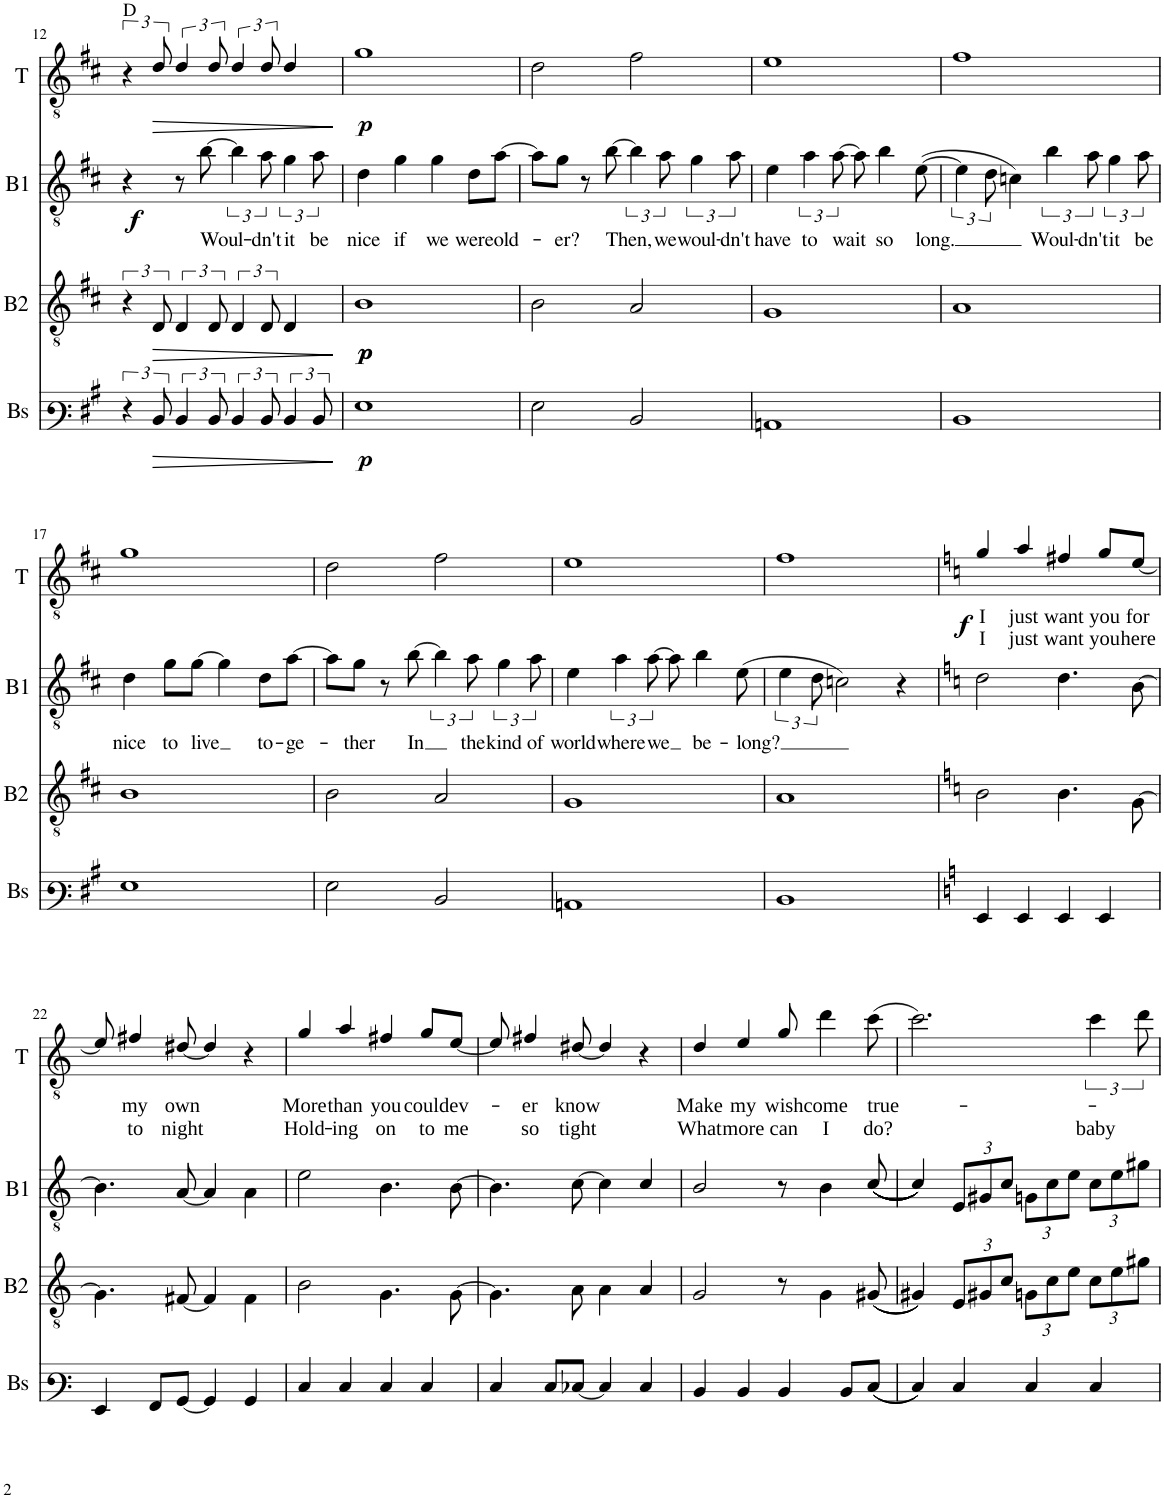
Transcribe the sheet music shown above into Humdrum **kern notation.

**kern	**dynam	**kern	**dynam	**kern	**text	**dynam	**kern	**text	**text	**dynam
*part4	*part4	*part3	*part3	*part2	*part2	*part2	*part1	*part1	*part1	*part1
*staff4	*staff4	*staff3	*staff3	*staff2	*staff2	*staff2	*staff1	*staff1	*staff1	*staff1
*I"Bass	*	*I"Bari 2	*	*I"Bari 1	*	*	*I"Tenor	*	*	*
*I'Bs	*	*I'B2	*	*I'B1	*	*	*I'T	*	*	*
!!LO:PB:g=z
*clefF3	*	*clefGv2	*	*clefGv2	*	*	*clefGv2	*	*	*
*k[f#c#]	*	*k[f#c#]	*	*k[f#c#]	*	*	*k[f#c#]	*	*	*
*M4/4	*	*M4/4	*	*M4/4	*	*	*M4/4	*	*	*
=12	=12	=12	=12	=12	=12	=12	=12	=12	=12	=12
!	!	!	!	!	!	!	!LO:TX:a:t=D	!	!	!
!	!	!	!	!	!	!LO:DY:b	!	!	!	!
6r	.	6r	.	4r	.	f	6r	.	.	.
!	!LO:HP:b	!	!LO:HP:b	!	!	!	!	!	!	!LO:HP:b
12D/	>	12D/	>	.	.	.	12d/	.	.	>
6D/	.	6D/	.	8r	.	.	6d/	.	.	.
!	!	!	!	!	!LO:LY:b	!	!	!	!	!
.	.	.	.	[8b\	Woul-	.	.	.	.	.
12D/	.	12D/	.	.	.	.	12d/	.	.	.
6D/	.	6D/	.	6b\]	.	.	6d/	.	.	.
!	!	!	!	!	!LO:LY:b	!	!	!	!	!
12D/	.	12D/	.	12a\	-dn't	.	12d/	.	.	.
!	!	!	!	!	!LO:LY:b	!	!	!	!	!
6D/	.	4D/	.	6g\	it	.	4d/	.	.	.
!	!	!	!	!	!LO:LY:b	!	!	!	!	!
12D/	.	.	.	12a\	be	.	.	.	.	.
.	]	.	]	.	.	.	.	.	.	]
=13	=13	=13	=13	=13	=13	=13	=13	=13	=13	=13
!	!LO:DY:b	!	!LO:DY:b	!	!LO:LY:b	!	!	!	!	!
!	!	!	!LO:DY:n=1:b	!	!	!	!	!	!	!LO:DY:b
1G	p	1B	p p	4d\	nice	.	1g	.	.	p
!	!	!	!	!	!LO:LY:b	!	!	!	!	!
.	.	.	.	4g\	if	.	.	.	.	.
!	!	!	!	!	!LO:LY:b	!	!	!	!	!
.	.	.	.	4g\	we	.	.	.	.	.
!	!	!	!	!	!LO:LY:b	!	!	!	!	!
.	.	.	.	8d\L	were	.	.	.	.	.
!	!	!	!	!	!LO:LY:b	!	!	!	!	!
.	.	.	.	[8a\J	old-	.	.	.	.	.
=14	=14	=14	=14	=14	=14	=14	=14	=14	=14	=14
2G\	.	2B\	.	8a\L]	.	.	2d\	.	.	.
!	!	!	!	!	!LO:LY:b	!	!	!	!	!
.	.	.	.	8g\J	-er?	.	.	.	.	.
.	.	.	.	8r	.	.	.	.	.	.
!	!	!	!	!	!LO:LY:b	!	!	!	!	!
.	.	.	.	[8b\	-Then,	.	.	.	.	.
2D/	.	2A/	.	6b\]	.	.	2f#\	.	.	.
!	!	!	!	!	!LO:LY:b	!	!	!	!	!
.	.	.	.	12a\	we	.	.	.	.	.
!	!	!	!	!	!LO:LY:b	!	!	!	!	!
.	.	.	.	6g\	woul-	.	.	.	.	.
!	!	!	!	!	!LO:LY:b	!	!	!	!	!
.	.	.	.	12a\	-dn't	.	.	.	.	.
=15	=15	=15	=15	=15	=15	=15	=15	=15	=15	=15
!	!	!	!	!	!LO:LY:b	!	!	!	!	!
1Cn	.	1G	.	4e\	have	.	1e	.	.	.
!	!	!	!	!	!LO:LY:b	!	!	!	!	!
.	.	.	.	6a\	to	.	.	.	.	.
!	!	!	!	!	!LO:LY:b	!	!	!	!	!
.	.	.	.	[12a\	wait	.	.	.	.	.
.	.	.	.	8a\]	.	.	.	.	.	.
!	!	!	!	!	!LO:LY:b	!	!	!	!	!
.	.	.	.	4b\	so	.	.	.	.	.
!	!	!	!	!	!LO:LY:b	!	!	!	!	!
.	.	.	.	([8e\	long.	.	.	.	.	.
=16	=16	=16	=16	=16	=16	=16	=16	=16	=16	=16
1D	.	1A	.	6e\]	.	.	1f#	.	.	.
.	.	.	.	12d\	.	.	.	.	.	.
.	.	.	.	4cn\)	.	.	.	.	.	.
!	!	!	!	!	!LO:LY:b	!	!	!	!	!
.	.	.	.	6b\	Woul-	.	.	.	.	.
!	!	!	!	!	!LO:LY:b	!	!	!	!	!
.	.	.	.	12a\	-dn't	.	.	.	.	.
!	!	!	!	!	!LO:LY:b	!	!	!	!	!
.	.	.	.	6g\	it	.	.	.	.	.
!	!	!	!	!	!LO:LY:b	!	!	!	!	!
.	.	.	.	12a\	be	.	.	.	.	.
!!LO:LB:g=z
=17	=17	=17	=17	=17	=17	=17	=17	=17	=17	=17
!	!	!	!	!	!LO:LY:b	!	!	!	!	!
1G	.	1B	.	4d\	nice	.	1g	.	.	.
!	!	!	!	!	!LO:LY:b	!	!	!	!	!
.	.	.	.	8g\L	to	.	.	.	.	.
!	!	!	!	!	!LO:LY:b	!	!	!	!	!
.	.	.	.	[8g\J	live	.	.	.	.	.
.	.	.	.	4g\]	.	.	.	.	.	.
!	!	!	!	!	!LO:LY:b	!	!	!	!	!
.	.	.	.	8d\L	to-	.	.	.	.	.
!	!	!	!	!	!LO:LY:b	!	!	!	!	!
.	.	.	.	[8a\J	-ge-	.	.	.	.	.
=18	=18	=18	=18	=18	=18	=18	=18	=18	=18	=18
2G\	.	2B\	.	8a\L]	.	.	2d\	.	.	.
!	!	!	!	!	!LO:LY:b	!	!	!	!	!
.	.	.	.	8g\J	-ther	.	.	.	.	.
.	.	.	.	8r	.	.	.	.	.	.
!	!	!	!	!	!LO:LY:b	!	!	!	!	!
.	.	.	.	[8b\	-In	.	.	.	.	.
2D/	.	2A/	.	6b\]	.	.	2f#\	.	.	.
!	!	!	!	!	!LO:LY:b	!	!	!	!	!
.	.	.	.	12a\	the	.	.	.	.	.
!	!	!	!	!	!LO:LY:b	!	!	!	!	!
.	.	.	.	6g\	kind	.	.	.	.	.
!	!	!	!	!	!LO:LY:b	!	!	!	!	!
.	.	.	.	12a\	of	.	.	.	.	.
=19	=19	=19	=19	=19	=19	=19	=19	=19	=19	=19
!	!	!	!	!	!LO:LY:b	!	!	!	!	!
1Cn	.	1G	.	4e\	world	.	1e	.	.	.
!	!	!	!	!	!LO:LY:b	!	!	!	!	!
.	.	.	.	6a\	where	.	.	.	.	.
!	!	!	!	!	!LO:LY:b	!	!	!	!	!
.	.	.	.	[12a\	we	.	.	.	.	.
.	.	.	.	8a\]	.	.	.	.	.	.
!	!	!	!	!	!LO:LY:b	!	!	!	!	!
.	.	.	.	4b\	be-	.	.	.	.	.
!	!	!	!	!	!LO:LY:b	!	!	!	!	!
.	.	.	.	(8e\	-long?	.	.	.	.	.
=20	=20	=20	=20	=20	=20	=20	=20	=20	=20	=20
1D	.	1A	.	6e\	.	.	1f#	.	.	.
.	.	.	.	12d\	.	.	.	.	.	.
.	.	.	.	2cn\)	.	.	.	.	.	.
.	.	.	.	4r	.	.	.	.	.	.
=21	=21	=21	=21	=21	=21	=21	=21	=21	=21	=21
*k[]	*	*k[]	*	*k[]	*	*	*k[]	*	*	*
!	!	!	!	!	!	!	!	!LO:LY:b	!LO:LY:b	!LO:DY:b
4GG/	.	2B\	.	2d\	.	.	4g/	I	I	f
!	!	!	!	!	!	!	!	!LO:LY:b	!LO:LY:b	!
4GG/	.	.	.	.	.	.	4a/	just	just	.
!	!	!	!	!	!	!	!	!LO:LY:b	!LO:LY:b	!
4GG/	.	4.B\	.	4.d\	.	.	4f#X/	want	want	.
!	!	!	!	!	!	!	!	!LO:LY:b	!LO:LY:b	!
4GG/	.	.	.	.	.	.	8g/L	you	you	.
!	!	!	!	!	!	!	!	!LO:LY:b	!LO:LY:b	!
.	.	[8G\	.	[8B\	.	.	[8e/J	for	here	.
!!LO:LB:g=z
=22	=22	=22	=22	=22	=22	=22	=22	=22	=22	=22
4GG/	.	4.G\]	.	4.B\]	.	.	8e/]	.	.	.
!	!	!	!	!	!	!	!	!LO:LY:b	!LO:LY:b	!
.	.	.	.	.	.	.	4f#X/	my	to	.
8AA/L	.	.	.	.	.	.	.	.	.	.
!	!	!	!	!	!	!	!	!LO:LY:b	!LO:LY:b	!
[8BB/J	.	[8F#X/	.	[8A/	.	.	[8d#X/	own	night	.
4BB/]	.	4F#/]	.	4A/]	.	.	4d#/]	.	.	.
4BB/	.	4F#\	.	4A\	.	.	4r	.	.	.
=23	=23	=23	=23	=23	=23	=23	=23	=23	=23	=23
!	!	!	!	!	!	!	!	!LO:LY:b	!LO:LY:b	!
4E/	.	2B\	.	2e\	.	.	4g/	More	Hold-	.
!	!	!	!	!	!	!	!	!LO:LY:b	!LO:LY:b	!
4E/	.	.	.	.	.	.	4a/	than	-ing	.
!	!	!	!	!	!	!	!	!LO:LY:b	!LO:LY:b	!
4E/	.	4.G\	.	4.B\	.	.	4f#X/	you	on	.
!	!	!	!	!	!	!	!	!LO:LY:b	!LO:LY:b	!
4E/	.	.	.	.	.	.	8g/L	could	to	.
!	!	!	!	!	!	!	!	!LO:LY:b	!LO:LY:b	!
.	.	[8G\	.	[8B\	.	.	[8e/J	ev-	me	.
=24	=24	=24	=24	=24	=24	=24	=24	=24	=24	=24
4E/	.	4.G\]	.	4.B\]	.	.	8e/]	.	.	.
!	!	!	!	!	!	!	!	!LO:LY:b	!LO:LY:b	!
.	.	.	.	.	.	.	4f#X/	-er	so	.
8E/L	.	.	.	.	.	.	.	.	.	.
!	!	!	!	!	!	!	!	!LO:LY:b	!LO:LY:b	!
[8E-X/J	.	8A\	.	[8c\	.	.	[8d#X/	know	tight	.
4E-/]	.	4A\	.	4c\]	.	.	4d#/]	.	.	.
4E-/	.	4A/	.	4c/	.	.	4r	.	.	.
=25	=25	=25	=25	=25	=25	=25	=25	=25	=25	=25
!	!	!	!	!	!	!	!	!LO:LY:b	!LO:LY:b	!
4D/	.	2G/	.	2B/	.	.	4d/	Make	What	.
!	!	!	!	!	!	!	!	!LO:LY:b	!LO:LY:b	!
4D/	.	.	.	.	.	.	4e/	my	more	.
!	!	!	!	!	!	!	!	!LO:LY:b	!LO:LY:b	!
4D/	.	8r	.	8r	.	.	8g/	wish	can	.
!	!	!	!	!	!	!	!	!LO:LY:b	!LO:LY:b	!
.	.	4G\	.	4B\	.	.	4dd\	come	I	.
8D/L	.	.	.	.	.	.	.	.	.	.
!	!	!	!	!	!	!	!	!LO:LY:b	!LO:LY:b	!
(((8E/J	.	((((8G#X/	.	((((((((8c/	.	.	(8cc\	true-	do?	.
=26	=26	=26	=26	=26	=26	=26	=26	=26	=26	=26
4E/)))	.	4G#X/))))	.	4c/))))))))	.	.	2.cc\)	.	.	.
*	*	*Xbrackettup	*	*Xbrackettup	*	*	*	*	*	*
4E/	.	12E/L	.	12E/L	.	.	.	.	.	.
.	.	12G#X/	.	12G#X/	.	.	.	.	.	.
.	.	12c/J	.	12c/J	.	.	.	.	.	.
4E/	.	12Gn\L	.	12Gn\L	.	.	.	.	.	.
.	.	12c\	.	12c\	.	.	.	.	.	.
.	.	12e\J	.	12e\J	.	.	.	.	.	.
!	!	!	!	!	!	!	!	!	!LO:LY:b	!
4E/	.	12c\L	.	12c\L	.	.	6cc\	.	baby	.
.	.	12e\	.	12e\	.	.	.	.	.	.
.	.	12g#X\J	.	12g#X\J	.	.	12dd\	.	.	.
=	=	=	=	=	=	=	=	=	=	=
*-	*-	*-	*-	*-	*-	*-	*-	*-	*-	*-
